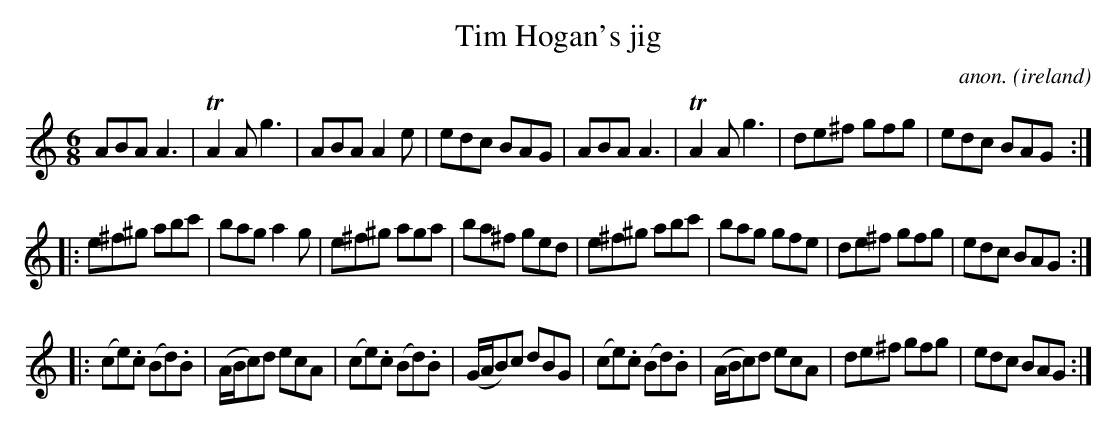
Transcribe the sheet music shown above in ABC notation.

X:1
T:Tim Hogan's jig
O:ireland
C:anon.
m:Tn2 = (3n/o/n/ m/n/
M:6/8
L:1/8
K:Gmix
ABA A3|TA2A g3|ABA A2e|edc BAG|ABA A3|TA2A g3|de^f gfg|edc BAG:|
|:e^f^g abc'|bag a2g|e^f^g aga|ba^f ged|e^f^g abc'|bag gfe|de^f gfg|edc BAG:|
|:(ce).c (Bd).B|(A/B/c)d ecA|(ce).c (Bd).B|(G/A/B)c dBG|(ce).c (Bd).B|(A/B/c)d ecA|de^f gfg|edc BAG:|
